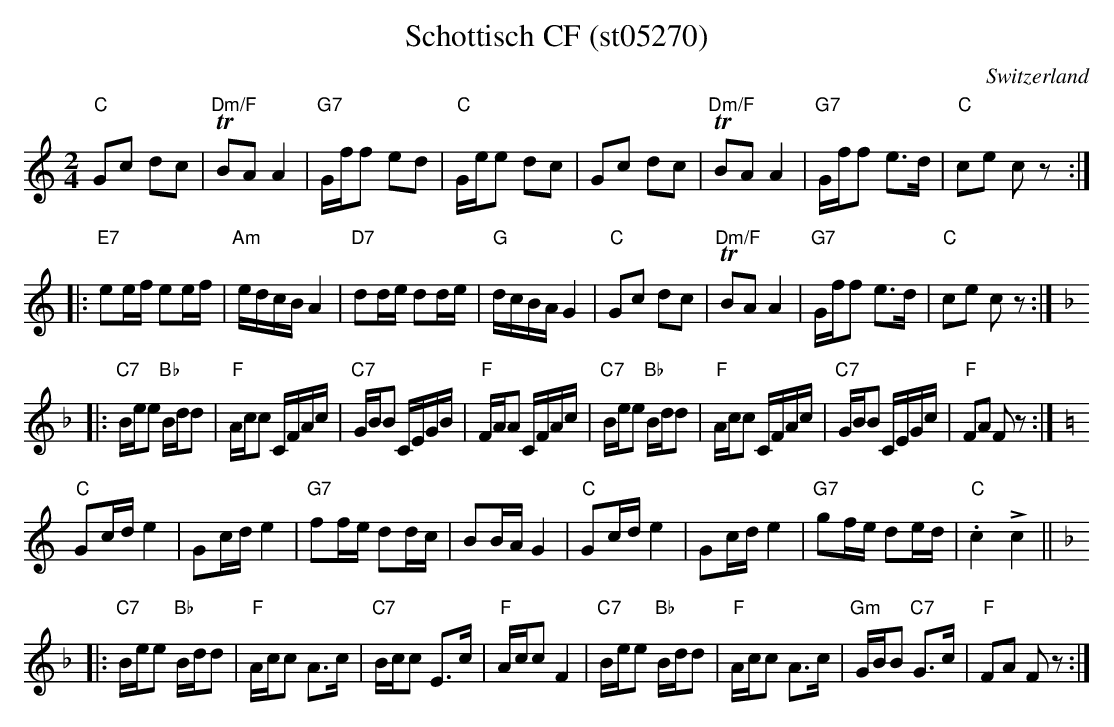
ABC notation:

X:1
T: Schottisch CF (st05270)
O:Switzerland
M:2/4
L:1/8
K:C major
"C"Gc dc | "Dm/F"TBA A2 | "G7"G/f/f ed | "C"G/e/e dc | Gc dc | "Dm/F"TBA A2 | "G7"G/f/f e>d | "C"ce cz :| [L:1/16]
|: "E7"e2ef e2ef | "Am"edcB A4 | "D7"d2de d2de | "G"dcBA G4 | "C"G2c2 d2c2 | "Dm/F"TB2A2A4 | "G7"Gff2 e3d | "C"c2e2 c2z2 :| [K:F]
|: "C7"Bee2 "Bb"Bdd2 | "F"Acc2 CFAc | "C7"GBB2 CEGB | "F"FAA2 CFAc | "C7"Bee2 "Bb"Bdd2 | "F"Acc2 CFAc | "C7"GBB2 CEGc | "F"F2A2 F2z2 :| [K:C]
"C"G2cd e4 | G2cd e4 | "G7"f2fe d2dc | B2BA G4 | "C"G2cd e4 | G2cd e4 | "G7"g2fe d2ed | "C".c4+>+c4 || [K:F]
|: "C7"Bee2 "Bb"Bdd2 | "F"Acc2 A3c | "C7"Bcc2 E3c | "F"Acc2 F4 | "C7"Bee2 "Bb"Bdd2 | "F"Acc2 A3c | "Gm"GBB2 "C7"G3c | "F"F2A2 F2z2 :|
